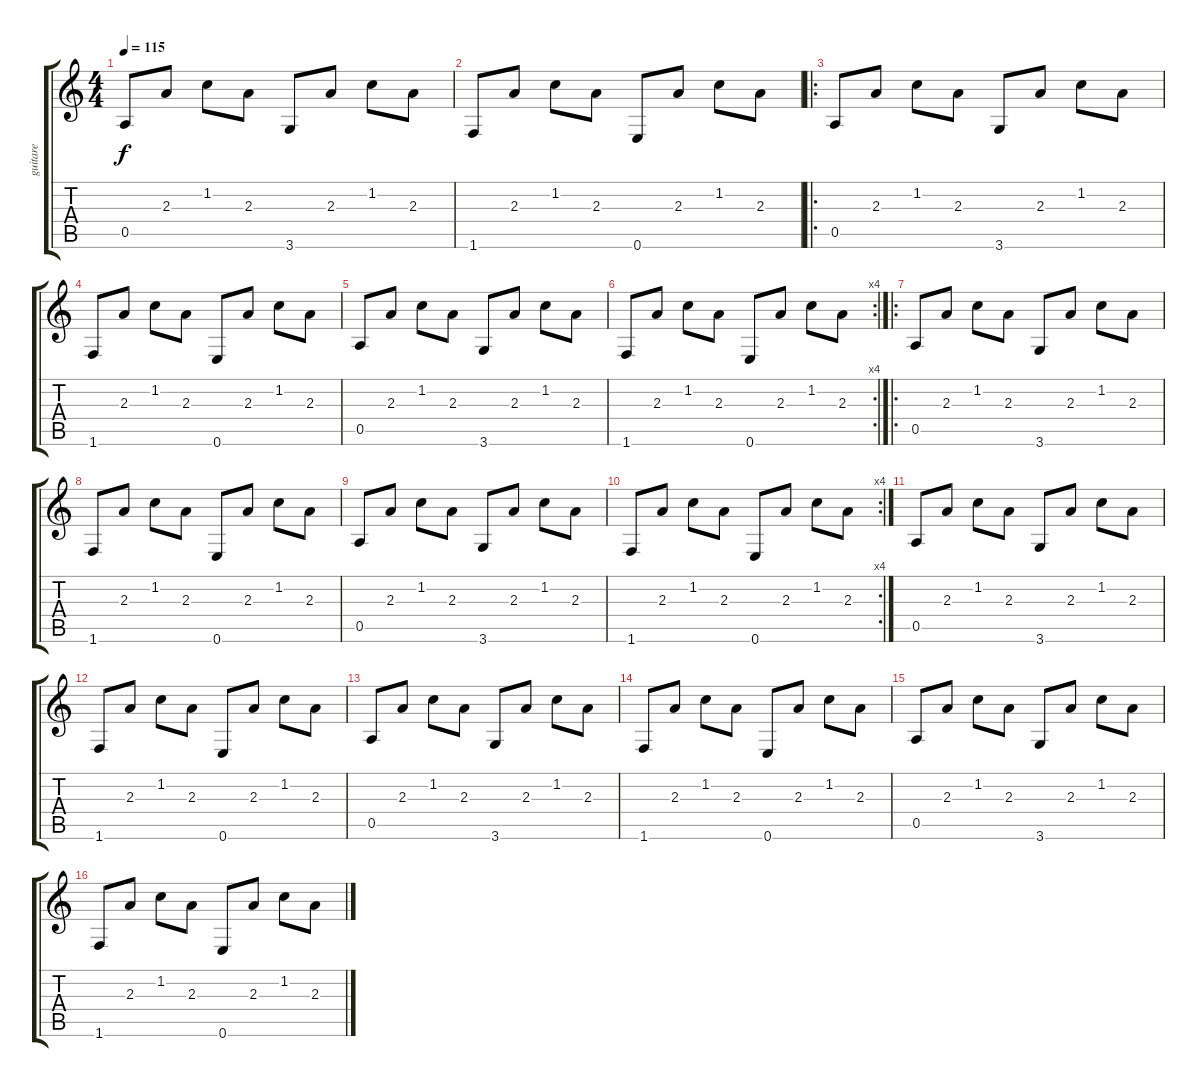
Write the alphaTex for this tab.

\track ("guitare" "guitare") {instrument distortionguitar}
\staff {score tabs}
\tuning (E4 B3 G3 D3 A2 E2) {hide}
\ts (4 4)
\tempo 115
\clef g2
\ks c
0.5.8{dy f} 2.3.8 1.2.8 2.3.8 3.6.8 2.3.8 1.2.8 2.3.8 |
1.6.8 2.3.8 1.2.8 2.3.8 0.6.8 2.3.8 1.2.8 2.3.8 |
\ro
0.5.8 2.3.8 1.2.8 2.3.8 3.6.8 2.3.8 1.2.8 2.3.8 |
1.6.8 2.3.8 1.2.8 2.3.8 0.6.8 2.3.8 1.2.8 2.3.8 |
0.5.8 2.3.8 1.2.8 2.3.8 3.6.8 2.3.8 1.2.8 2.3.8 |
\rc 4
1.6.8 2.3.8 1.2.8 2.3.8 0.6.8 2.3.8 1.2.8 2.3.8 |
\ro
0.5.8 2.3.8 1.2.8 2.3.8 3.6.8 2.3.8 1.2.8 2.3.8 |
1.6.8 2.3.8 1.2.8 2.3.8 0.6.8 2.3.8 1.2.8 2.3.8 |
0.5.8 2.3.8 1.2.8 2.3.8 3.6.8 2.3.8 1.2.8 2.3.8 |
\rc 4
1.6.8 2.3.8 1.2.8 2.3.8 0.6.8 2.3.8 1.2.8 2.3.8 |
0.5.8 2.3.8 1.2.8 2.3.8 3.6.8 2.3.8 1.2.8 2.3.8 |
1.6.8 2.3.8 1.2.8 2.3.8 0.6.8 2.3.8 1.2.8 2.3.8 |
0.5.8 2.3.8 1.2.8 2.3.8 3.6.8 2.3.8 1.2.8 2.3.8 |
1.6.8 2.3.8 1.2.8 2.3.8 0.6.8 2.3.8 1.2.8 2.3.8 |
0.5.8 2.3.8 1.2.8 2.3.8 3.6.8 2.3.8 1.2.8 2.3.8 |
1.6.8 2.3.8 1.2.8 2.3.8 0.6.8 2.3.8 1.2.8 2.3.8
